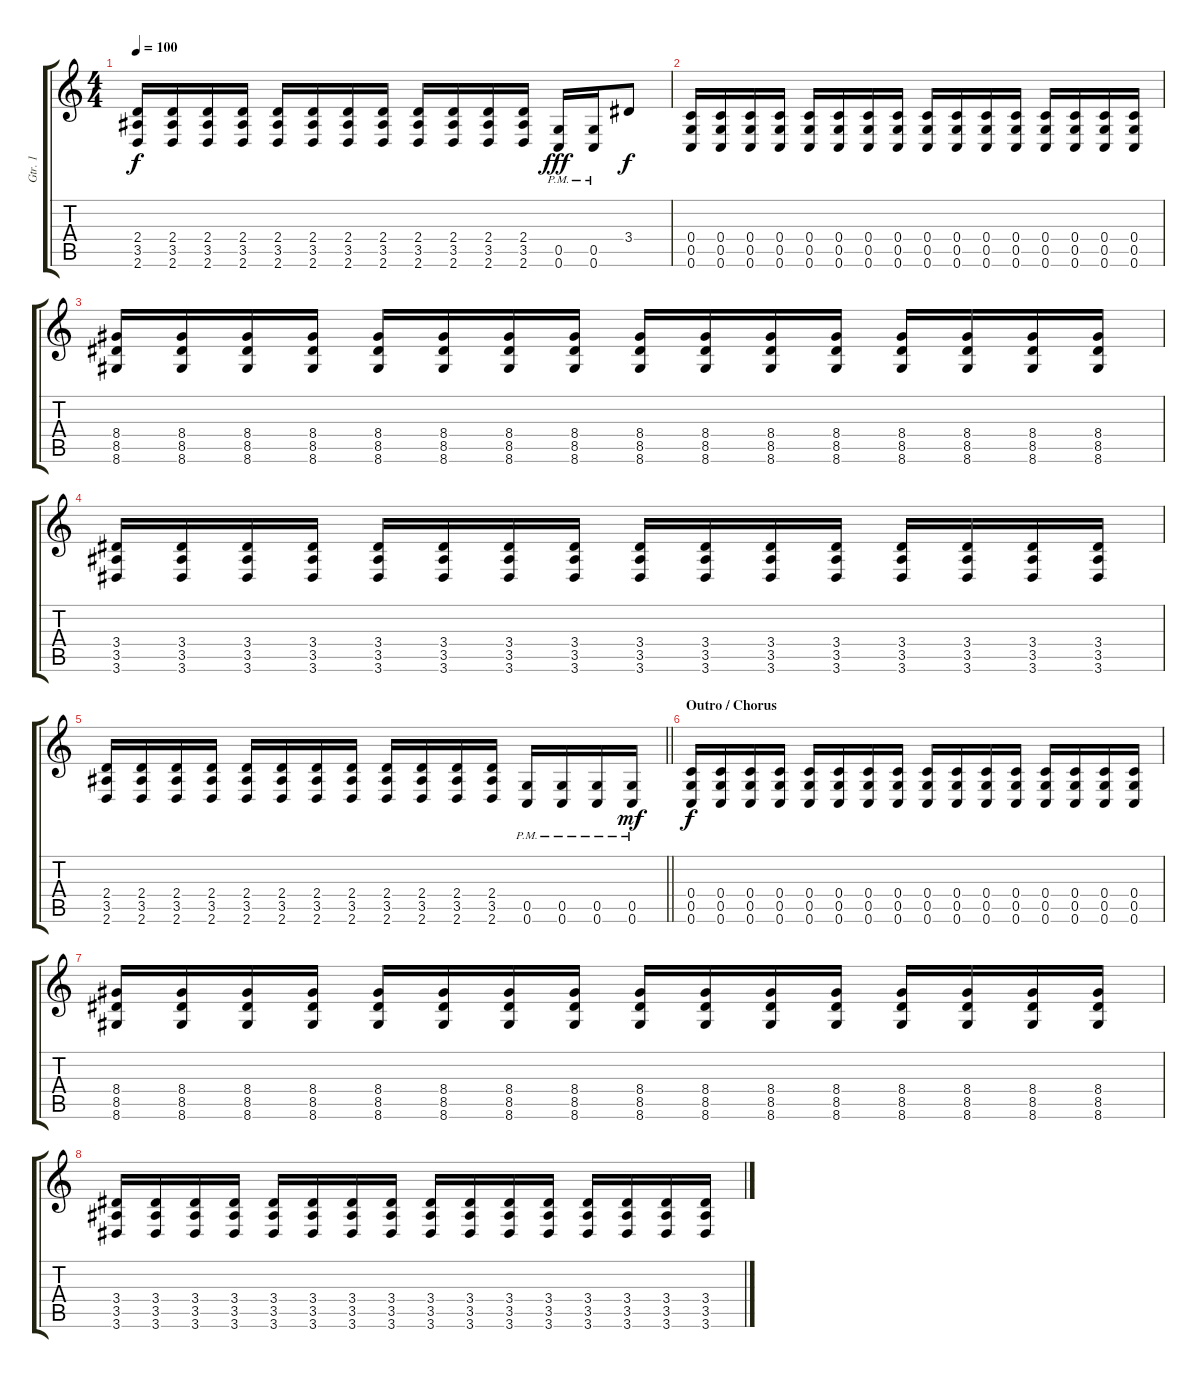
\track ("Gtr. 1" "Gtr. 1") {instrument distortionguitar}
\staff {score tabs}
\tuning (D4 A3 F3 C3 G2 C2) {hide}
\ts (4 4)
\tempo 100
\clef g2
\ks c
(2.4 3.5 2.6).16{dy f} (2.4 3.5 2.6).16 (2.4 3.5 2.6).16 (2.4 3.5 2.6).16 (2.4 3.5 2.6).16 (2.4 3.5 2.6).16 (2.4 3.5 2.6).16 (2.4 3.5 2.6).16 (2.4 3.5 2.6).16 (2.4 3.5 2.6).16 (2.4 3.5 2.6).16 (2.4 3.5 2.6).16 (0.5{pm} 0.6{pm}).16{dy fff} (0.5{pm} 0.6{pm}).16 3.4.8{dy f} |
(0.4 0.5 0.6).16 (0.4 0.5 0.6).16 (0.4 0.5 0.6).16 (0.4 0.5 0.6).16 (0.4 0.5 0.6).16 (0.4 0.5 0.6).16 (0.4 0.5 0.6).16 (0.4 0.5 0.6).16 (0.4 0.5 0.6).16 (0.4 0.5 0.6).16 (0.4 0.5 0.6).16 (0.4 0.5 0.6).16 (0.4 0.5 0.6).16 (0.4 0.5 0.6).16 (0.4 0.5 0.6).16 (0.4 0.5 0.6).16 |
(8.4 8.5 8.6).16 (8.4 8.5 8.6).16 (8.4 8.5 8.6).16 (8.4 8.5 8.6).16 (8.4 8.5 8.6).16 (8.4 8.5 8.6).16 (8.4 8.5 8.6).16 (8.4 8.5 8.6).16 (8.4 8.5 8.6).16 (8.4 8.5 8.6).16 (8.4 8.5 8.6).16 (8.4 8.5 8.6).16 (8.4 8.5 8.6).16 (8.4 8.5 8.6).16 (8.4 8.5 8.6).16 (8.4 8.5 8.6).16 |
(3.4 3.5 3.6).16 (3.4 3.5 3.6).16 (3.4 3.5 3.6).16 (3.4 3.5 3.6).16 (3.4 3.5 3.6).16 (3.4 3.5 3.6).16 (3.4 3.5 3.6).16 (3.4 3.5 3.6).16 (3.4 3.5 3.6).16 (3.4 3.5 3.6).16 (3.4 3.5 3.6).16 (3.4 3.5 3.6).16 (3.4 3.5 3.6).16 (3.4 3.5 3.6).16 (3.4 3.5 3.6).16 (3.4 3.5 3.6).16 |
\barLineRight lightlight
(2.4 3.5 2.6).16 (2.4 3.5 2.6).16 (2.4 3.5 2.6).16 (2.4 3.5 2.6).16 (2.4 3.5 2.6).16 (2.4 3.5 2.6).16 (2.4 3.5 2.6).16 (2.4 3.5 2.6).16 (2.4 3.5 2.6).16 (2.4 3.5 2.6).16 (2.4 3.5 2.6).16 (2.4 3.5 2.6).16 (0.5{pm} 0.6{pm}).16 (0.5{pm} 0.6{pm}).16 (0.5{pm} 0.6{pm}).16 (0.5{pm} 0.6{pm}).16{dy mf} |
\section ("" "Outro / Chorus")
(0.4 0.5 0.6).16{dy f} (0.4 0.5 0.6).16 (0.4 0.5 0.6).16 (0.4 0.5 0.6).16 (0.4 0.5 0.6).16 (0.4 0.5 0.6).16 (0.4 0.5 0.6).16 (0.4 0.5 0.6).16 (0.4 0.5 0.6).16 (0.4 0.5 0.6).16 (0.4 0.5 0.6).16 (0.4 0.5 0.6).16 (0.4 0.5 0.6).16 (0.4 0.5 0.6).16 (0.4 0.5 0.6).16 (0.4 0.5 0.6).16 |
(8.4 8.5 8.6).16 (8.4 8.5 8.6).16 (8.4 8.5 8.6).16 (8.4 8.5 8.6).16 (8.4 8.5 8.6).16 (8.4 8.5 8.6).16 (8.4 8.5 8.6).16 (8.4 8.5 8.6).16 (8.4 8.5 8.6).16 (8.4 8.5 8.6).16 (8.4 8.5 8.6).16 (8.4 8.5 8.6).16 (8.4 8.5 8.6).16 (8.4 8.5 8.6).16 (8.4 8.5 8.6).16 (8.4 8.5 8.6).16 |
(3.4 3.5 3.6).16 (3.4 3.5 3.6).16 (3.4 3.5 3.6).16 (3.4 3.5 3.6).16 (3.4 3.5 3.6).16 (3.4 3.5 3.6).16 (3.4 3.5 3.6).16 (3.4 3.5 3.6).16 (3.4 3.5 3.6).16 (3.4 3.5 3.6).16 (3.4 3.5 3.6).16 (3.4 3.5 3.6).16 (3.4 3.5 3.6).16 (3.4 3.5 3.6).16 (3.4 3.5 3.6).16 (3.4 3.5 3.6).16
